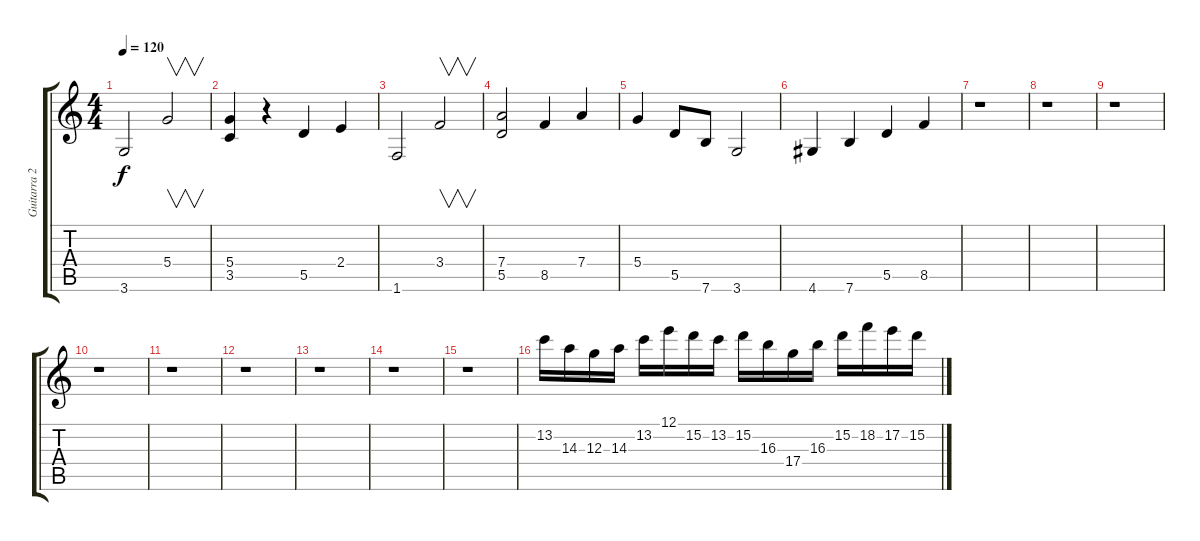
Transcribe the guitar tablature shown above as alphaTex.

\track ("Guitarra 2" "Guitarra 2") {instrument overdrivenguitar}
\staff {score tabs}
\tuning (E4 B3 G3 D3 A2 E2) {hide}
\ts (4 4)
\tempo 120
\clef g2
\ks c
3.6.2{dy f} 5.4.2{v} |
(5.4 3.5).4 r.4 5.5.4 2.4.4 |
1.6.2 3.4.2{v} |
(7.4 5.5).2 8.5.4 7.4.4 |
5.4.4 5.5.8 7.6.8 3.6.2 |
4.6.4 7.6.4 5.5.4 8.5.4 |
r.1 |
r.1 |
r.1 |
r.1 |
r.1 |
r.1 |
r.1 |
r.1 |
r.1 |
13.2.16 14.3.16 12.3.16 14.3.16 13.2.16 12.1.16 15.2.16 13.2.16 15.2.16 16.3.16 17.4.16 16.3.16 15.2.16 18.2.16 17.2.16 15.2.16
